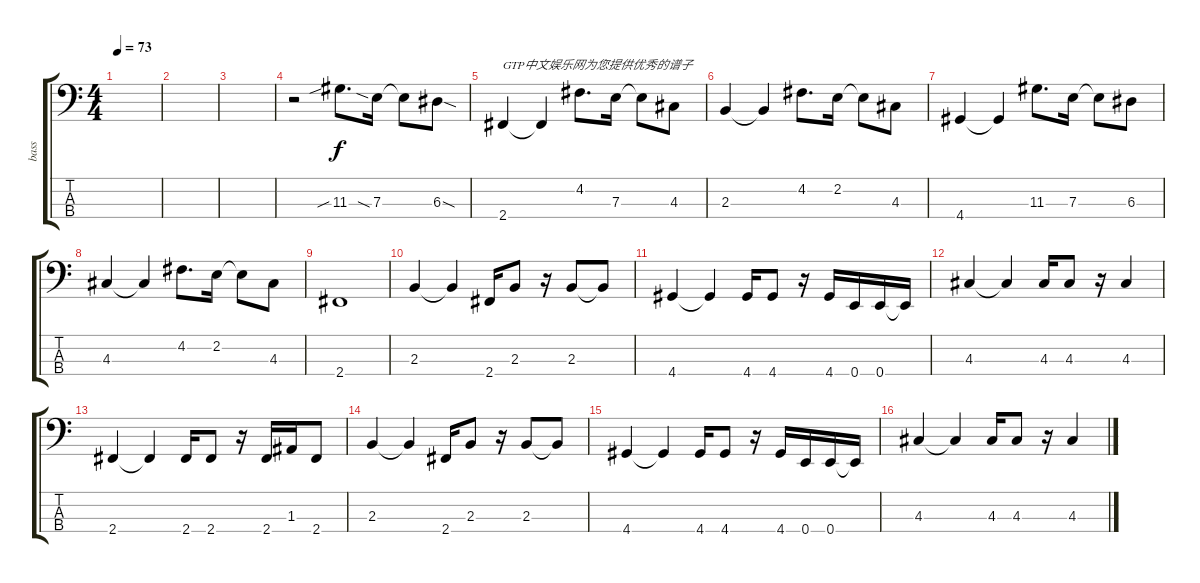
\track ("bass" "bass") {instrument electricbassfinger}
\staff {score tabs}
\tuning (G2 D2 A1 E1) {hide}
\ts (4 4)
\tempo 73
\clef f4
\ks c
|
|
|
r.2 11.3{sib}.8{d} 7.3{sia}.16 7.3{t}.8 6.3{sod}.8 |
2.4.4{txt "GTP中文娱乐网为您提供优秀的谱子"} 2.4{t}.4 4.2.8{d} 7.3.16 7.3{t}.8 4.3.8 |
2.3.4 2.3{t}.4 4.2.8{d} 2.2.16 2.2{t}.8 4.3.8 |
4.4.4 4.4{t}.4 11.3.8{d} 7.3.16 7.3{t}.8 6.3.8 |
4.3.4 4.3{t}.4 4.2.8{d} 2.2.16 2.2{t}.8 4.3.8 |
2.4.1 |
2.3.4 2.3{t}.4 2.4.16 2.3.8 r.16 2.3.8 2.3{t}.8 |
4.4.4 4.4{t}.4 4.4.16 4.4.8 r.16 4.4.16 0.4.16 0.4.16 0.4{t}.16 |
4.3.4 4.3{t}.4 4.3.16 4.3.8 r.16 4.3.4 |
2.4.4 2.4{t}.4 2.4.16 2.4.8 r.16 2.4.16 1.3.16 2.4.8 |
2.3.4 2.3{t}.4 2.4.16 2.3.8 r.16 2.3.8 2.3{t}.8 |
4.4.4 4.4{t}.4 4.4.16 4.4.8 r.16 4.4.16 0.4.16 0.4.16 0.4{t}.16 |
4.3.4 4.3{t}.4 4.3.16 4.3.8 r.16 4.3.4
